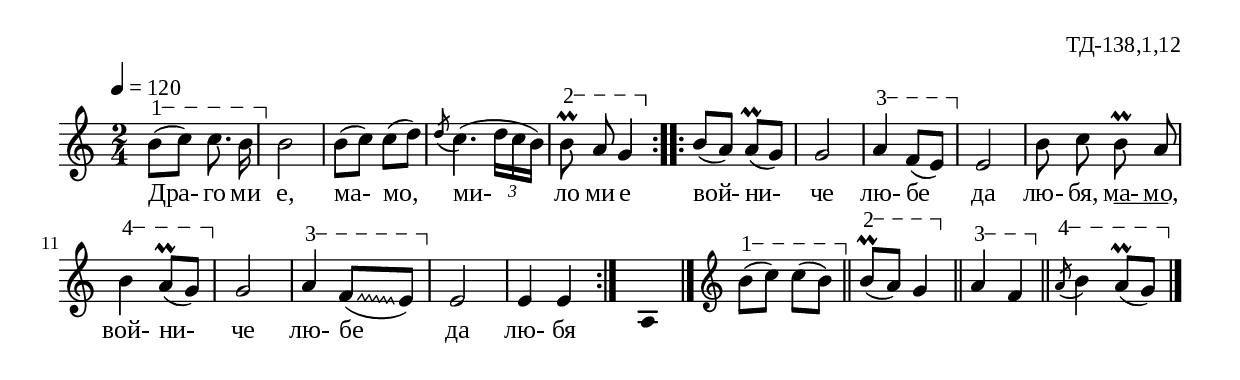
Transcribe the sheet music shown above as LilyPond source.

%{
TD_138_1_12
%}

\include "td-preamble.ly"

\score {
\relative c'' {
 \tempo 4 = 120
  \time 2/4
\varA  
  b8\startTextSpan([ c]) c8.\noBeam b16\stopTextSpan | 
b2 | b8([ c]) c8([ d]) | \acciaccatura d8 c4.( \times 2/3 { d16[ c b]) } | 
\varB
b8\startTextSpan\prall\noBeam a8 g4\stopTextSpan
\bar ":|:"
b8([ a]) a8\prall([ g]) | g2 | 
\varC
a4\startTextSpan f8([ e\stopTextSpan]) | 
e2 | 
b'8\noBeam c b8\noBeam\prall a | 
\varD
b4\startTextSpan a8\prall([ g\stopTextSpan]) | 
g2 | 
\override Glissando #'style = #'zigzag
\varC
a4\startTextSpan \noteFi f8\glissando([ e\stopTextSpan]) | 
e2 | e4 e  
 \bar ":|"
s4 \fixB a,4 \fixC
\bar "|." 
\endm 
\varA  
  b'8\startTextSpan([ c]) c8([ b8\stopTextSpan]) \bar "||"
  \varB
b8\startTextSpan\prall[( a]) g4\stopTextSpan \bar "||"
\varC
a4\startTextSpan f\stopTextSpan  \bar "||"
\varD
\acciaccatura a8\startTextSpan b4 a8\prall([ g\stopTextSpan]) 
\bar "|." 
}
\addlyrics { Дра- го ми е, ма- мо, ми- ло ми е вой- ни- че лю- бе да лю- бя, 
ма- \startTextSpan мо, \stopTextSpan вой- ни- че лю- бе да лю- бя }
%
\layout {
  indent = #0
  line-width = 190\mm
  ragged-right=##f
\context {
      \Lyrics
      \consists "Text_spanner_engraver"
      \override TextSpanner #'direction = #DOWN
      \override TextSpanner #'style = #'line    
      \override TextSpanner #'outside-staff-priority = ##f
      \override TextSpanner #'padding = #0.2 % sets the distance of the line from the lyrics
      \override TextSpanner #'bound-details =
      #`((left . ((Y . 0)
                  (padding . 0)
                  (attach-dir . ,LEFT)))
         (left-broken . ((end-on-note . #t)))
         (right . ((Y . 0)
                   (padding . 0)
                   (attach-dir . ,RIGHT))))
    }
  
}
%
\midi { 
	\context {
		\Score
		tempoWholesPerMinute = #(ly:make-moment 120 4)
		}
	}
}
%
\header{
  opus = "ТД-138,1,12"
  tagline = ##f
}


